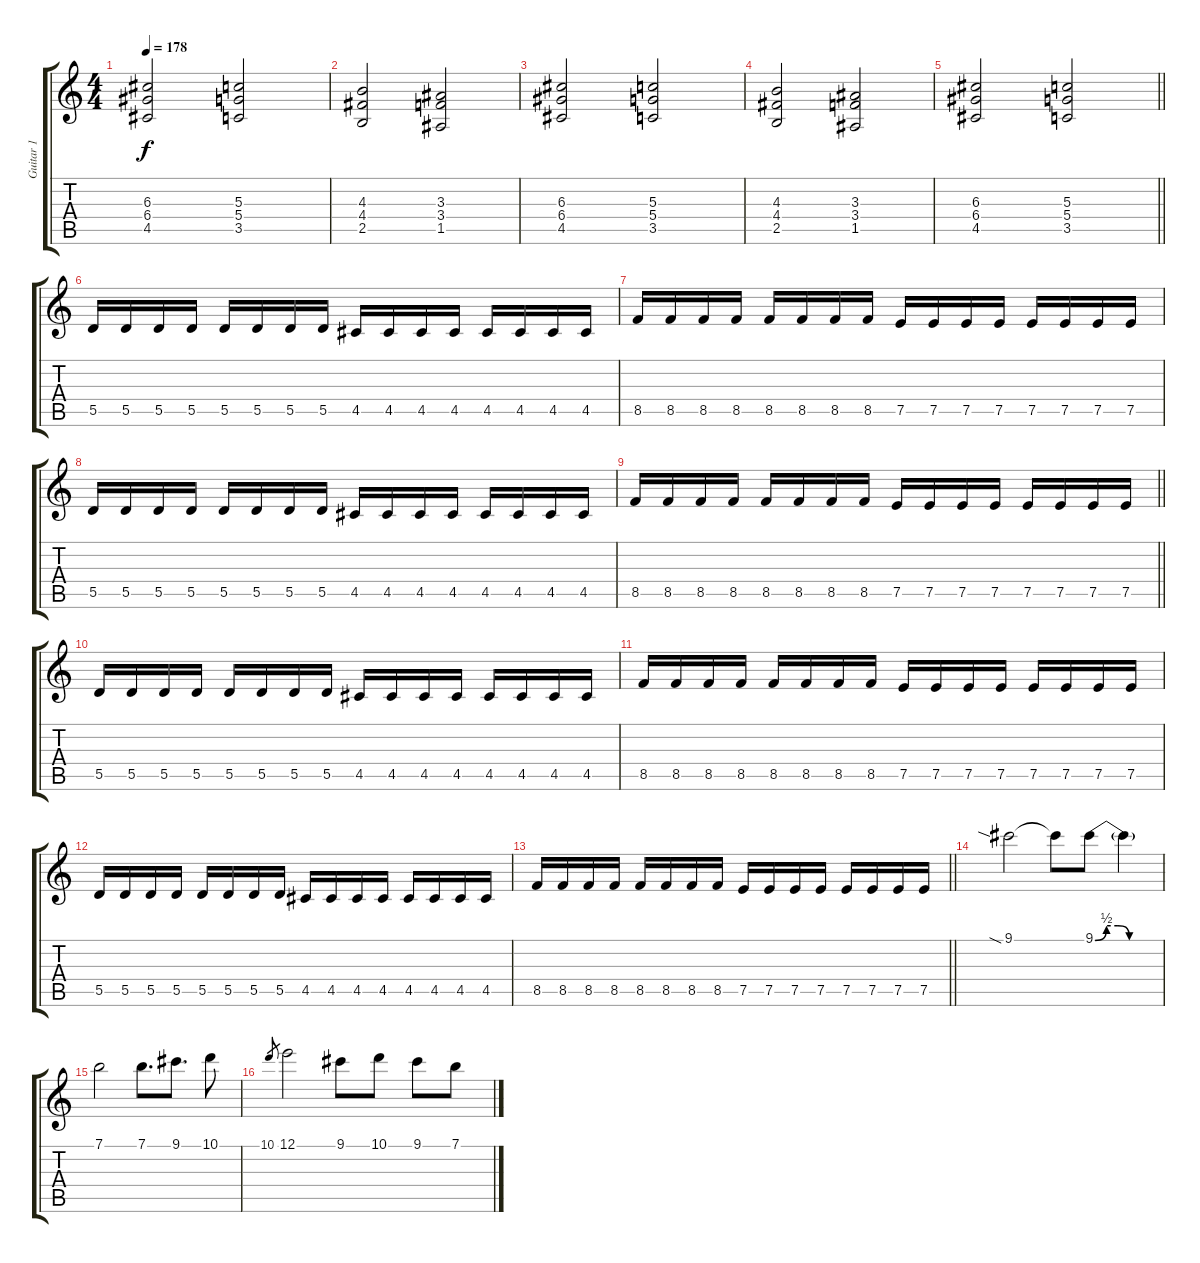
\track ("Guitar 1" "Guitar 1") {instrument distortionguitar}
\staff {score tabs}
\tuning (E4 B3 G3 D3 A2 E2) {hide}
\ts (4 4)
\tempo 178
\clef g2
\ks c
(6.3 6.4 4.5).2{dy f} (5.3 5.4 3.5).2 |
(4.3 4.4 2.5).2 (3.3 3.4 1.5).2 |
(6.3 6.4 4.5).2 (5.3 5.4 3.5).2 |
(4.3 4.4 2.5).2 (3.3 3.4 1.5).2 |
\barLineRight lightlight
(6.3 6.4 4.5).2 (5.3 5.4 3.5).2 |
5.5.16 5.5.16 5.5.16 5.5.16 5.5.16 5.5.16 5.5.16 5.5.16 4.5.16 4.5.16 4.5.16 4.5.16 4.5.16 4.5.16 4.5.16 4.5.16 |
8.5.16 8.5.16 8.5.16 8.5.16 8.5.16 8.5.16 8.5.16 8.5.16 7.5.16 7.5.16 7.5.16 7.5.16 7.5.16 7.5.16 7.5.16 7.5.16 |
5.5.16 5.5.16 5.5.16 5.5.16 5.5.16 5.5.16 5.5.16 5.5.16 4.5.16 4.5.16 4.5.16 4.5.16 4.5.16 4.5.16 4.5.16 4.5.16 |
\barLineRight lightlight
8.5.16 8.5.16 8.5.16 8.5.16 8.5.16 8.5.16 8.5.16 8.5.16 7.5.16 7.5.16 7.5.16 7.5.16 7.5.16 7.5.16 7.5.16 7.5.16 |
5.5.16 5.5.16 5.5.16 5.5.16 5.5.16 5.5.16 5.5.16 5.5.16 4.5.16 4.5.16 4.5.16 4.5.16 4.5.16 4.5.16 4.5.16 4.5.16 |
8.5.16 8.5.16 8.5.16 8.5.16 8.5.16 8.5.16 8.5.16 8.5.16 7.5.16 7.5.16 7.5.16 7.5.16 7.5.16 7.5.16 7.5.16 7.5.16 |
5.5.16 5.5.16 5.5.16 5.5.16 5.5.16 5.5.16 5.5.16 5.5.16 4.5.16 4.5.16 4.5.16 4.5.16 4.5.16 4.5.16 4.5.16 4.5.16 |
\barLineRight lightlight
8.5.16 8.5.16 8.5.16 8.5.16 8.5.16 8.5.16 8.5.16 8.5.16 7.5.16 7.5.16 7.5.16 7.5.16 7.5.16 7.5.16 7.5.16 7.5.16 |
9.1{sia}.2 9.1{t}.8 9.1{be (custom 0 0 10 2 20 2 30 0 60 0)}.8 9.1{t}.4 |
7.1.2 7.1.8{d} 9.1.8{d} 10.1.8 |
10.1.8{gr} 12.1.2 9.1.8 10.1.8 9.1.8 7.1.8
